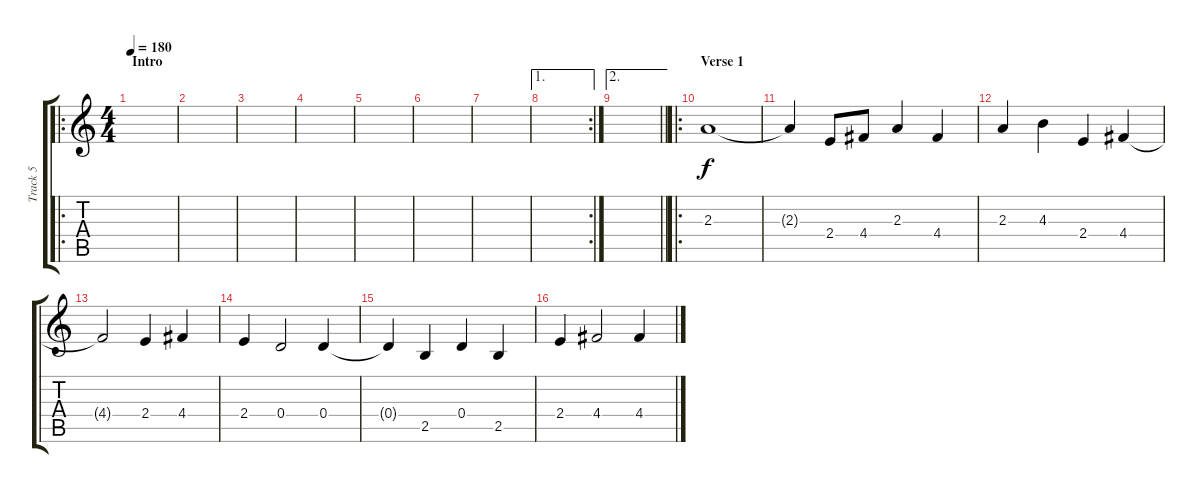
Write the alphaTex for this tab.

\track ("Track 5" "Track 5") {instrument electricguitarmuted}
\staff {score tabs}
\tuning (E4 B3 G3 D3 A2 E2) {hide}
\ro
\ts (4 4)
\section ("" "Intro")
\tempo 180
\clef g2
\ks c
|
|
|
|
|
|
|
\ae 1
\rc 2
|
\ae 2
\barLineRight lightlight
|
\ro
\section ("" "Verse 1")
2.3.1 |
2.3{t}.4 2.4.8 4.4.8 2.3.4 4.4.4 |
2.3.4 4.3.4 2.4.4 4.4.4 |
4.4{t}.2 2.4.4 4.4.4 |
2.4.4 0.4.2 0.4.4 |
0.4{t}.4 2.5.4 0.4.4 2.5.4 |
2.4.4 4.4.2 4.4.4
